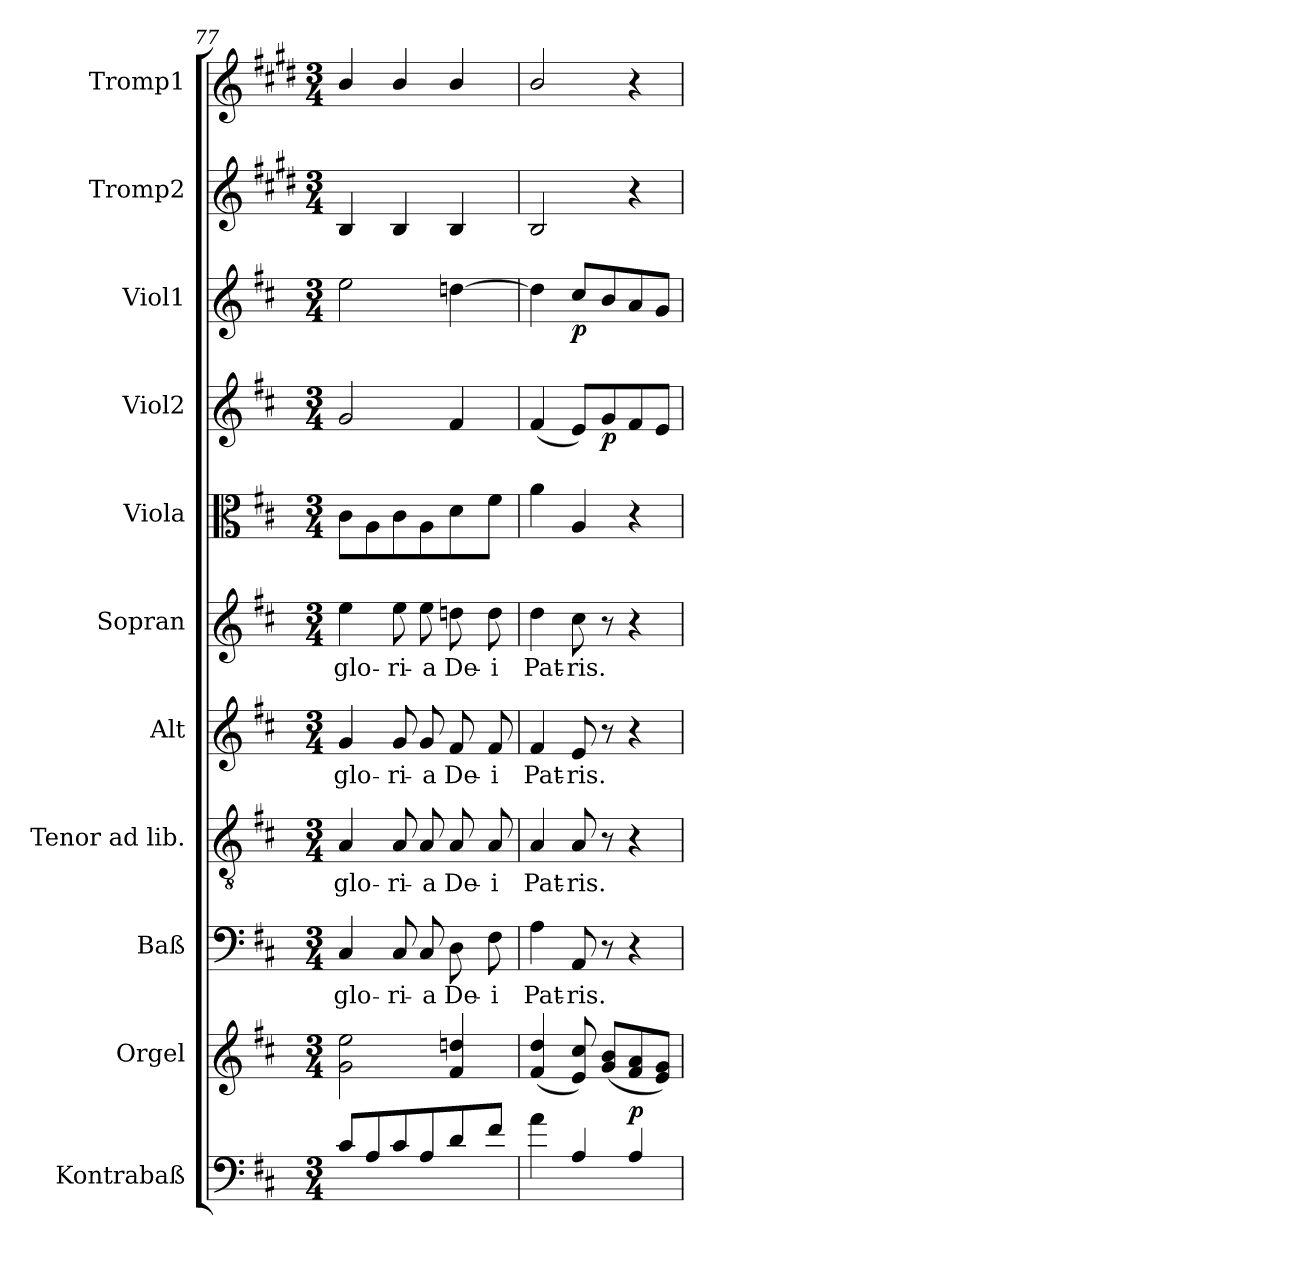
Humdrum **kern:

**kern	**dynam	**kern	**kern	**text	**kern	**text	**kern	**text	**kern	**text	**kern	**kern	**dynam	**kern	**dynam	**kern	**kern
*part11	*part11	*part10	*part9	*part9	*part8	*part8	*part7	*part7	*part6	*part6	*part5	*part4	*part4	*part3	*part3	*part2	*part1
*staff11	*staff11	*staff10	*staff9	*staff9	*staff8	*staff8	*staff7	*staff7	*staff6	*staff6	*staff5	*staff4	*staff4	*staff3	*staff3	*staff2	*staff1
*I"Kontrabaß	*	*I"Orgel	*I"Baß	*	*I"Tenor ad lib.	*	*I"Alt	*	*I"Sopran	*	*I"Viola	*I"Viol2	*	*I"Viol1	*	*I"Tromp2	*I"Tromp1
*	*	*	*	*	*	*	*	*	*	*	*I'Vla	*	*	*	*	*	*
!!LO:PB:g=z
*clefF4	*	*clefG2	*clefF4	*	*clefGv2	*	*clefG2	*	*clefG2	*	*clefC3	*clefG2	*	*clefG2	*	*clefG2	*clefG2
*ITrd7c12	*	*	*	*	*	*	*	*	*	*	*	*	*	*	*	*ITrd1c2	*ITrd1c2
*k[f#c#]	*	*k[f#c#]	*k[f#c#]	*	*k[f#c#]	*	*k[f#c#]	*	*k[f#c#]	*	*k[f#c#]	*k[f#c#]	*	*k[f#c#]	*	*k[f#c#]	*k[f#c#]
*D:	*	*D:	*D:	*	*D:	*	*D:	*	*D:	*	*D:	*D:	*	*D:	*	*D:	*D:
*M3/4	*	*M3/4	*M3/4	*	*M3/4	*	*M3/4	*	*M3/4	*	*M3/4	*M3/4	*	*M3/4	*	*M3/4	*M3/4
=77	=77	=77	=77	=77	=77	=77	=77	=77	=77	=77	=77	=77	=77	=77	=77	=77	=77
!	!	!	!	!LO:LY:b	!	!LO:LY:b	!	!LO:LY:b	!	!LO:LY:b	!	!	!	!	!	!	!
8C#/L	.	2g\ 2ee\	4C#/	glo-	4A/	glo-	4g/	glo-	4ee\	glo-	8c#\L	2g/	.	2ee\	.	4A/	4a/
8AA/	.	.	.	.	.	.	.	.	.	.	8A\	.	.	.	.	.	.
!	!	!	!	!LO:LY:b	!	!LO:LY:b	!	!LO:LY:b	!	!LO:LY:b	!	!	!	!	!	!	!
8C#/	.	.	8C#/	-ri-	8A/	-ri-	8g/	-ri-	8ee\	-ri-	8c#\	.	.	.	.	4A/	4a/
!	!	!	!	!LO:LY:b	!	!LO:LY:b	!	!LO:LY:b	!	!LO:LY:b	!	!	!	!	!	!	!
8AA/	.	.	8C#/	-a	8A/	-a	8g/	-a	8ee\	-a	8A\	.	.	.	.	.	.
!	!	!	!	!LO:LY:b	!	!LO:LY:b	!	!LO:LY:b	!	!LO:LY:b	!	!	!	!	!	!	!
8D/	.	4f#/ 4ddn/	8D\	De-	8A/	De-	8f#/	De-	8ddn\	De-	8d\	4f#/	.	[4ddn\	.	4A/	4a/
!	!	!	!	!LO:LY:b	!	!LO:LY:b	!	!LO:LY:b	!	!LO:LY:b	!	!	!	!	!	!	!
8F#/J	.	.	8F#\	-i	8A/	-i	8f#/	-i	8dd\	-i	8f#\J	.	.	.	.	.	.
=78	=78	=78	=78	=78	=78	=78	=78	=78	=78	=78	=78	=78	=78	=78	=78	=78	=78
!	!	!	!	!LO:LY:b	!	!LO:LY:b	!	!LO:LY:b	!	!LO:LY:b	!	!	!	!	!	!	!
4A\	.	(<4f#/ 4dd/	4A\	Pat-	4A/	Pat-	4f#/	Pat-	4dd\	Pat-	4a\	(<4f#/	.	4dd\]	.	2A/	2a/
!	!	!	!	!LO:LY:b	!	!LO:LY:b	!	!LO:LY:b	!	!LO:LY:b	!	!	!	!	!LO:DY:b	!	!
4AA/	.	8e/ 8cc#/)	8AA/	-ris.	8A/	-ris.	8e/	-ris.	8cc#\	-ris.	4A/	8e/L)	.	8cc#/L	p	.	.
!	!	!	!	!	!	!	!	!	!	!	!	!	!LO:DY:b	!	!	!	!
.	.	(<8g/ 8b/L	8r	.	8r	.	8r	.	8r	.	.	8g/	p	8b/	.	.	.
!	!LO:DY:a	!	!	!	!	!	!	!	!	!	!	!	!	!	!	!	!
4AA/	p	8f#/ 8a/	4r	.	4r	.	4r	.	4r	.	4r	8f#/	.	8a/	.	4r	4r
.	.	8e/ 8g/J)	.	.	.	.	.	.	.	.	.	8e/J	.	8g/J	.	.	.
=	=	=	=	=	=	=	=	=	=	=	=	=	=	=	=	=	=
*-	*-	*-	*-	*-	*-	*-	*-	*-	*-	*-	*-	*-	*-	*-	*-	*-	*-
